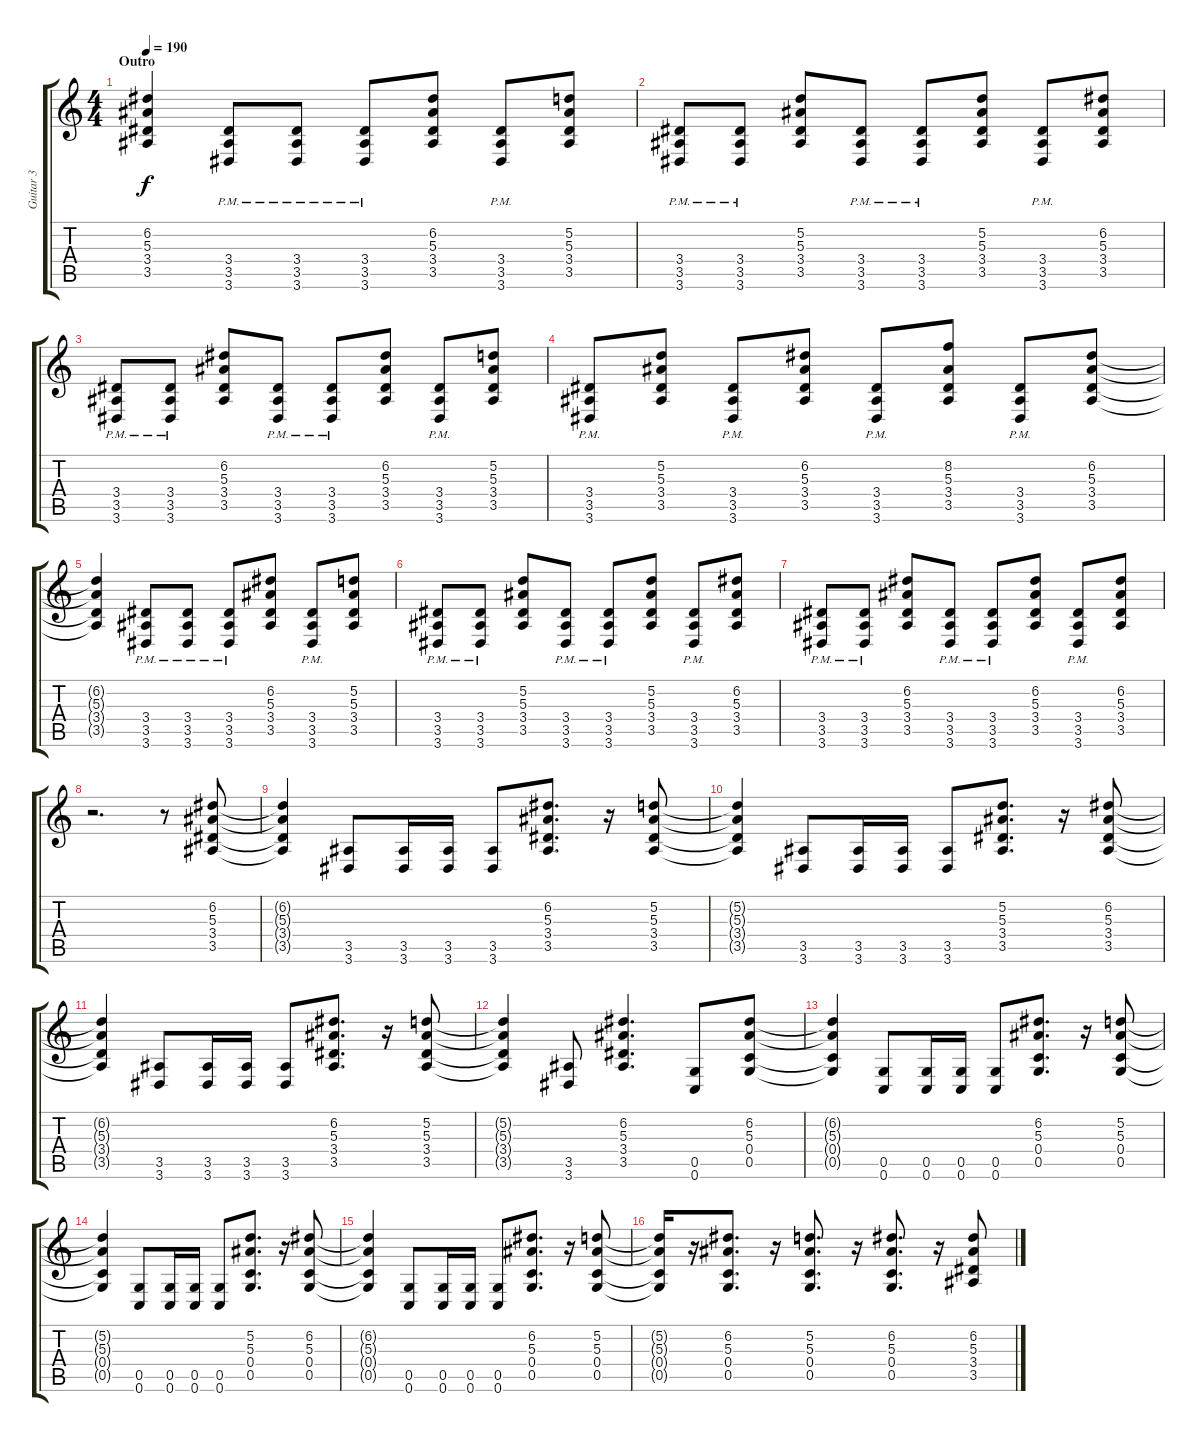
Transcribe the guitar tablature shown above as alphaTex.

\track ("Guitar 3" "Guitar 3") {instrument overdrivenguitar}
\staff {score tabs}
\tuning (D4 A3 F3 C3 G2 C2) {hide}
\ts (4 4)
\section ("" "Outro")
\tempo 190
\clef g2
\ks c
(6.2{t} 5.3{t} 3.4{t} 3.5{t}).4{dy f} (3.4{pm} 3.5{pm} 3.6{pm}).8 (3.4{pm} 3.5{pm} 3.6{pm}).8 (3.4{pm} 3.5{pm} 3.6{pm}).8 (6.2 5.3 3.4 3.5).8 (3.4{pm} 3.5{pm} 3.6{pm}).8 (5.2 5.3 3.4 3.5).8 |
(3.4{pm} 3.5{pm} 3.6{pm}).8 (3.4{pm} 3.5{pm} 3.6{pm}).8 (5.2 5.3 3.4 3.5).8 (3.4{pm} 3.5{pm} 3.6{pm}).8 (3.4{pm} 3.5{pm} 3.6{pm}).8 (5.2 5.3 3.4 3.5).8 (3.4{pm} 3.5{pm} 3.6{pm}).8 (6.2 5.3 3.4 3.5).8 |
(3.4{pm} 3.5{pm} 3.6{pm}).8 (3.4{pm} 3.5{pm} 3.6{pm}).8 (6.2 5.3 3.4 3.5).8 (3.4{pm} 3.5{pm} 3.6{pm}).8 (3.4{pm} 3.5{pm} 3.6{pm}).8 (6.2 5.3 3.4 3.5).8 (3.4{pm} 3.5{pm} 3.6{pm}).8 (5.2 5.3 3.4 3.5).8 |
(3.4{pm} 3.5{pm} 3.6{pm}).8 (5.2 5.3 3.4 3.5).8 (3.4{pm} 3.5{pm} 3.6{pm}).8 (6.2 5.3 3.4 3.5).8 (3.4{pm} 3.5{pm} 3.6{pm}).8 (8.2 5.3 3.4 3.5).8 (3.4{pm} 3.5{pm} 3.6{pm}).8 (6.2 5.3 3.4 3.5).8 |
(6.2{t} 5.3{t} 3.4{t} 3.5{t}).4 (3.4{pm} 3.5{pm} 3.6{pm}).8 (3.4{pm} 3.5{pm} 3.6{pm}).8 (3.4{pm} 3.5{pm} 3.6{pm}).8 (6.2 5.3 3.4 3.5).8 (3.4{pm} 3.5{pm} 3.6{pm}).8 (5.2 5.3 3.4 3.5).8 |
(3.4{pm} 3.5{pm} 3.6{pm}).8 (3.4{pm} 3.5{pm} 3.6{pm}).8 (5.2 5.3 3.4 3.5).8 (3.4{pm} 3.5{pm} 3.6{pm}).8 (3.4{pm} 3.5{pm} 3.6{pm}).8 (5.2 5.3 3.4 3.5).8 (3.4{pm} 3.5{pm} 3.6{pm}).8 (6.2 5.3 3.4 3.5).8 |
(3.4{pm} 3.5{pm} 3.6{pm}).8 (3.4{pm} 3.5{pm} 3.6{pm}).8 (6.2 5.3 3.4 3.5).8 (3.4{pm} 3.5{pm} 3.6{pm}).8 (3.4{pm} 3.5{pm} 3.6{pm}).8 (6.2 5.3 3.4 3.5).8 (3.4{pm} 3.5{pm} 3.6{pm}).8 (6.2 5.3 3.4 3.5).8 |
r.2{d} r.8 (6.2 5.3 3.4 3.5).8 |
(6.2{t} 5.3{t} 3.4{t} 3.5{t}).4 (3.5 3.6).8 (3.5 3.6).16 (3.5 3.6).16 (3.5 3.6).8 (6.2 5.3 3.4 3.5).8{d} r.16 (5.2 5.3 3.4 3.5).8 |
(5.2{t} 5.3{t} 3.4{t} 3.5{t}).4 (3.5 3.6).8 (3.5 3.6).16 (3.5 3.6).16 (3.5 3.6).8 (5.2 5.3 3.4 3.5).8{d} r.16 (6.2 5.3 3.4 3.5).8 |
(6.2{t} 5.3{t} 3.4{t} 3.5{t}).4 (3.5 3.6).8 (3.5 3.6).16 (3.5 3.6).16 (3.5 3.6).8 (6.2 5.3 3.4 3.5).8{d} r.16 (5.2 5.3 3.4 3.5).8 |
(5.2{t} 5.3{t} 3.4{t} 3.5{t}).4 (3.5 3.6).8 (6.2 5.3 3.4 3.5).4{d} (0.5 0.6).8 (6.2 5.3 0.4 0.5).8 |
(6.2{t} 5.3{t} 0.4{t} 0.5{t}).4 (0.5 0.6).8 (0.5 0.6).16 (0.5 0.6).16 (0.5 0.6).8 (6.2 5.3 0.4 0.5).8{d} r.16 (5.2 5.3 0.4 0.5).8 |
(5.2{t} 5.3{t} 0.4{t} 0.5{t}).4 (0.5 0.6).8 (0.5 0.6).16 (0.5 0.6).16 (0.5 0.6).8 (5.2 5.3 0.4 0.5).8{d} r.16 (6.2 5.3 0.4 0.5).8 |
(6.2{t} 5.3{t} 0.4{t} 0.5{t}).4 (0.5 0.6).8 (0.5 0.6).16 (0.5 0.6).16 (0.5 0.6).8 (6.2 5.3 0.4 0.5).8{d} r.16 (5.2 5.3 0.4 0.5).8 |
(5.2{t} 5.3{t} 0.4{t} 0.5{t}).16 r.16 (6.2 5.3 0.4 0.5).8{d} r.16 (5.2 5.3 0.4 0.5).8{d} r.16 (6.2 5.3 0.4 0.5).8{d} r.16 (6.2 5.3 3.4 3.5).8
